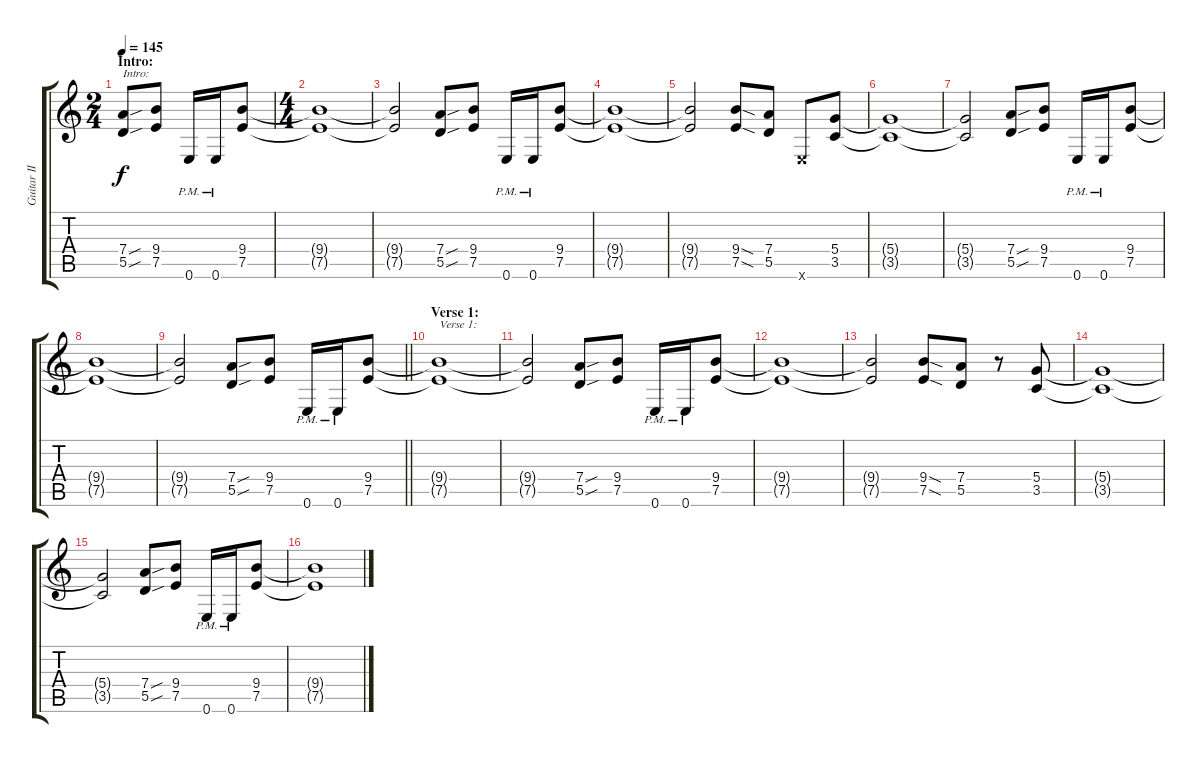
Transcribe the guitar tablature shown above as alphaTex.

\track ("Guitar II" "Guitar II") {instrument distortionguitar}
\staff {score tabs}
\tuning (E4 B3 G3 D3 A2 E2) {hide}
\ts (2 4)
\section ("" "Intro:")
\tempo 145
\clef g2
\ks c
(7.4{sou} 5.5{sou}).8{txt "Intro:" dy f instrument distortionguitar} (9.4 7.5).8 0.6{pm}.16 0.6{pm}.16 (9.4 7.5).8 |
\ts (4 4)
(9.4{t} 7.5{t}).1 |
(9.4{t} 7.5{t}).2 (7.4{sou} 5.5{sou}).8 (9.4 7.5).8 0.6{pm}.16 0.6{pm}.16 (9.4 7.5).8 |
(9.4{t} 7.5{t}).1 |
(9.4{t} 7.5{t}).2 (9.4{sod} 7.5{sod}).8 (7.4 5.5).8 0.6{x}.8 (5.4 3.5).8 |
(5.4{t} 3.5{t}).1 |
(5.4{t} 3.5{t}).2 (7.4{sou} 5.5{sou}).8 (9.4 7.5).8 0.6{pm}.16 0.6{pm}.16 (9.4 7.5).8 |
(9.4{t} 7.5{t}).1 |
\barLineRight lightlight
(9.4{t} 7.5{t}).2 (7.4{sou} 5.5{sou}).8 (9.4 7.5).8 0.6{pm}.16 0.6{pm}.16 (9.4 7.5).8 |
\section ("" "Verse 1:")
(9.4{t} 7.5{t}).1{txt "Verse 1:"} |
(9.4{t} 7.5{t}).2 (7.4{sou} 5.5{sou}).8 (9.4 7.5).8 0.6{pm}.16 0.6{pm}.16 (9.4 7.5).8 |
(9.4{t} 7.5{t}).1 |
(9.4{t} 7.5{t}).2 (9.4{sod} 7.5{sod}).8 (7.4 5.5).8 r.8 (5.4 3.5).8 |
(5.4{t} 3.5{t}).1 |
(5.4{t} 3.5{t}).2 (7.4{sou} 5.5{sou}).8 (9.4 7.5).8 0.6{pm}.16 0.6{pm}.16 (9.4 7.5).8 |
(9.4{t} 7.5{t}).1
